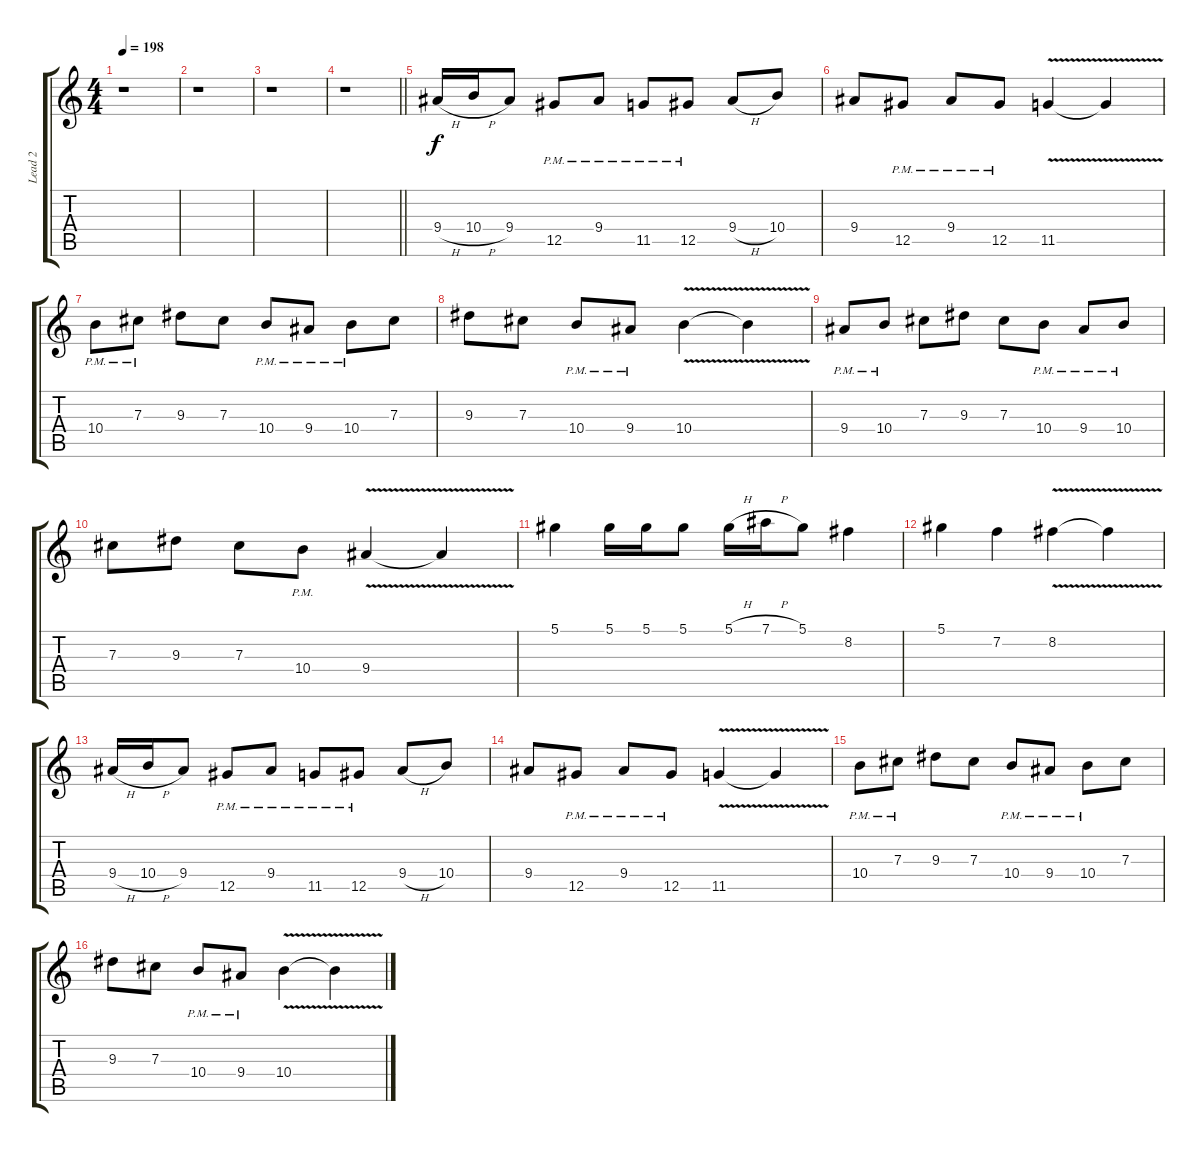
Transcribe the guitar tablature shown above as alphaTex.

\track ("Lead 2" "Lead 2") {instrument distortionguitar}
\staff {score tabs}
\tuning (Eb4 Bb3 Gb3 Db3 Ab2 Eb2) {hide}
\ts (4 4)
\tempo 198
\clef g2
\ks c
r.1{dy f} |
r.1 |
r.1 |
\barLineRight lightlight
r.1 |
9.4{h}.16 10.4{h}.16 9.4.8 12.5{pm}.8 9.4{pm}.8 11.5{pm}.8 12.5{pm}.8 9.4{h}.8 10.4.8 |
9.4.8 12.5{pm}.8 9.4{pm}.8 12.5{pm}.8 11.5{v}.4 11.5{t}.4 |
10.4{pm}.8 7.3{pm}.8 9.3.8 7.3.8 10.4{pm}.8 9.4{pm}.8 10.4{pm}.8 7.3.8 |
9.3.8 7.3.8 10.4{pm}.8 9.4{pm}.8 10.4{v}.4 10.4{t}.4 |
9.4{pm}.8 10.4{pm}.8 7.3.8 9.3.8 7.3.8 10.4{pm}.8 9.4{pm}.8 10.4{pm}.8 |
7.3.8 9.3.8 7.3.8 10.4{pm}.8 9.4{v}.4 9.4{t}.4 |
5.1.4 5.1.16 5.1.16 5.1.8 5.1{h}.16 7.1{h}.16 5.1.8 8.2.4 |
5.1.4 7.2.4 8.2{v}.4 8.2{t}.4 |
9.4{h}.16 10.4{h}.16 9.4.8 12.5{pm}.8 9.4{pm}.8 11.5{pm}.8 12.5{pm}.8 9.4{h}.8 10.4.8 |
9.4.8 12.5{pm}.8 9.4{pm}.8 12.5{pm}.8 11.5{v}.4 11.5{t}.4 |
10.4{pm}.8 7.3{pm}.8 9.3.8 7.3.8 10.4{pm}.8 9.4{pm}.8 10.4{pm}.8 7.3.8 |
9.3.8 7.3.8 10.4{pm}.8 9.4{pm}.8 10.4{v}.4 10.4{t}.4
